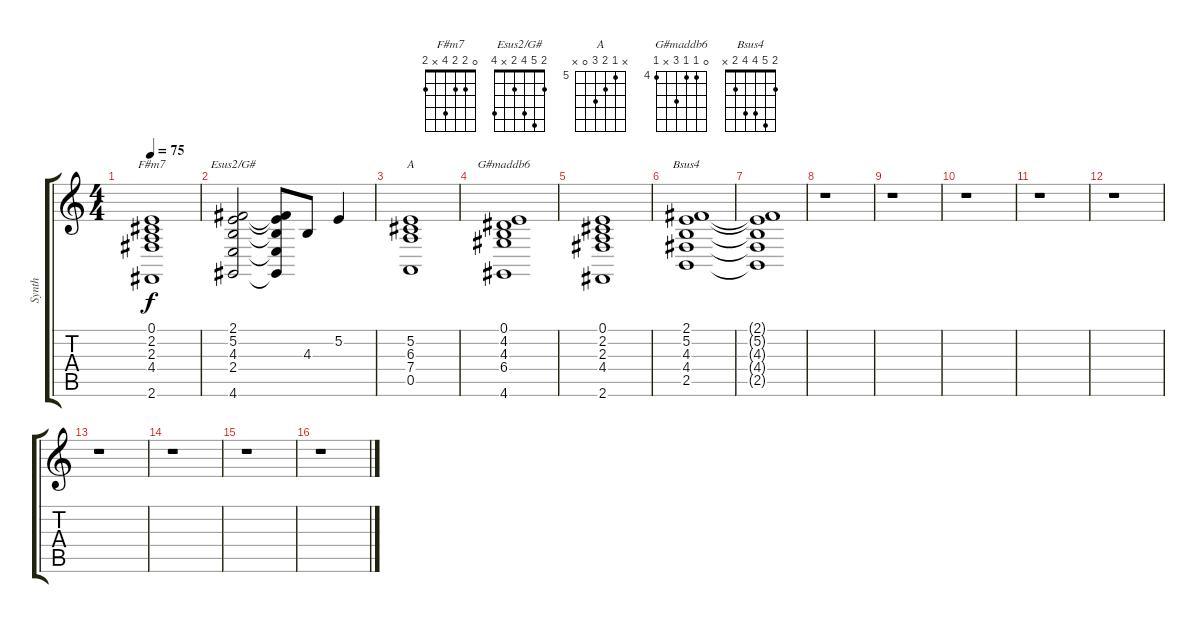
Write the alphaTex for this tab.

\track ("Synth" "Synth") {instrument stringensemble2}
\staff {score tabs}
\tuning (E4 B3 G3 D3 A2 E2) {hide}
\chord ("F#m7" 0 2 2 4 x 2)
\chord ("Esus2/G#" 2 5 4 2 x 4)
\chord ("A" x 5 6 7 0 x) {firstfret 5}
\chord ("G#maddb6" 0 4 4 6 x 4) {firstfret 4}
\chord ("Bsus4" 2 5 4 4 2 x)
\ts (4 4)
\tempo 75
\clef g2
\ks c
(0.1 2.2 2.3 4.4 2.6).1{ch "F#m7" dy f} |
(2.1 5.2 4.3 2.4 4.6).2{ch "Esus2/G#"} (2.1{t} 5.2{t} 4.3{t} 2.4{t} 4.6{t}).8 4.3.8 5.2.4 |
(5.2 6.3 7.4 0.5).1{ch "A"} |
(0.1 4.2 4.3 6.4 4.6).1{ch "G#maddb6"} |
(0.1 2.2 2.3 4.4 2.6).1 |
(2.1 5.2 4.3 4.4 2.5).1{ch "Bsus4"} |
(2.1{t} 5.2{t} 4.3{t} 4.4{t} 2.5{t}).1 |
r.1 |
r.1 |
r.1 |
r.1 |
r.1 |
r.1 |
r.1 |
r.1 |
r.1
